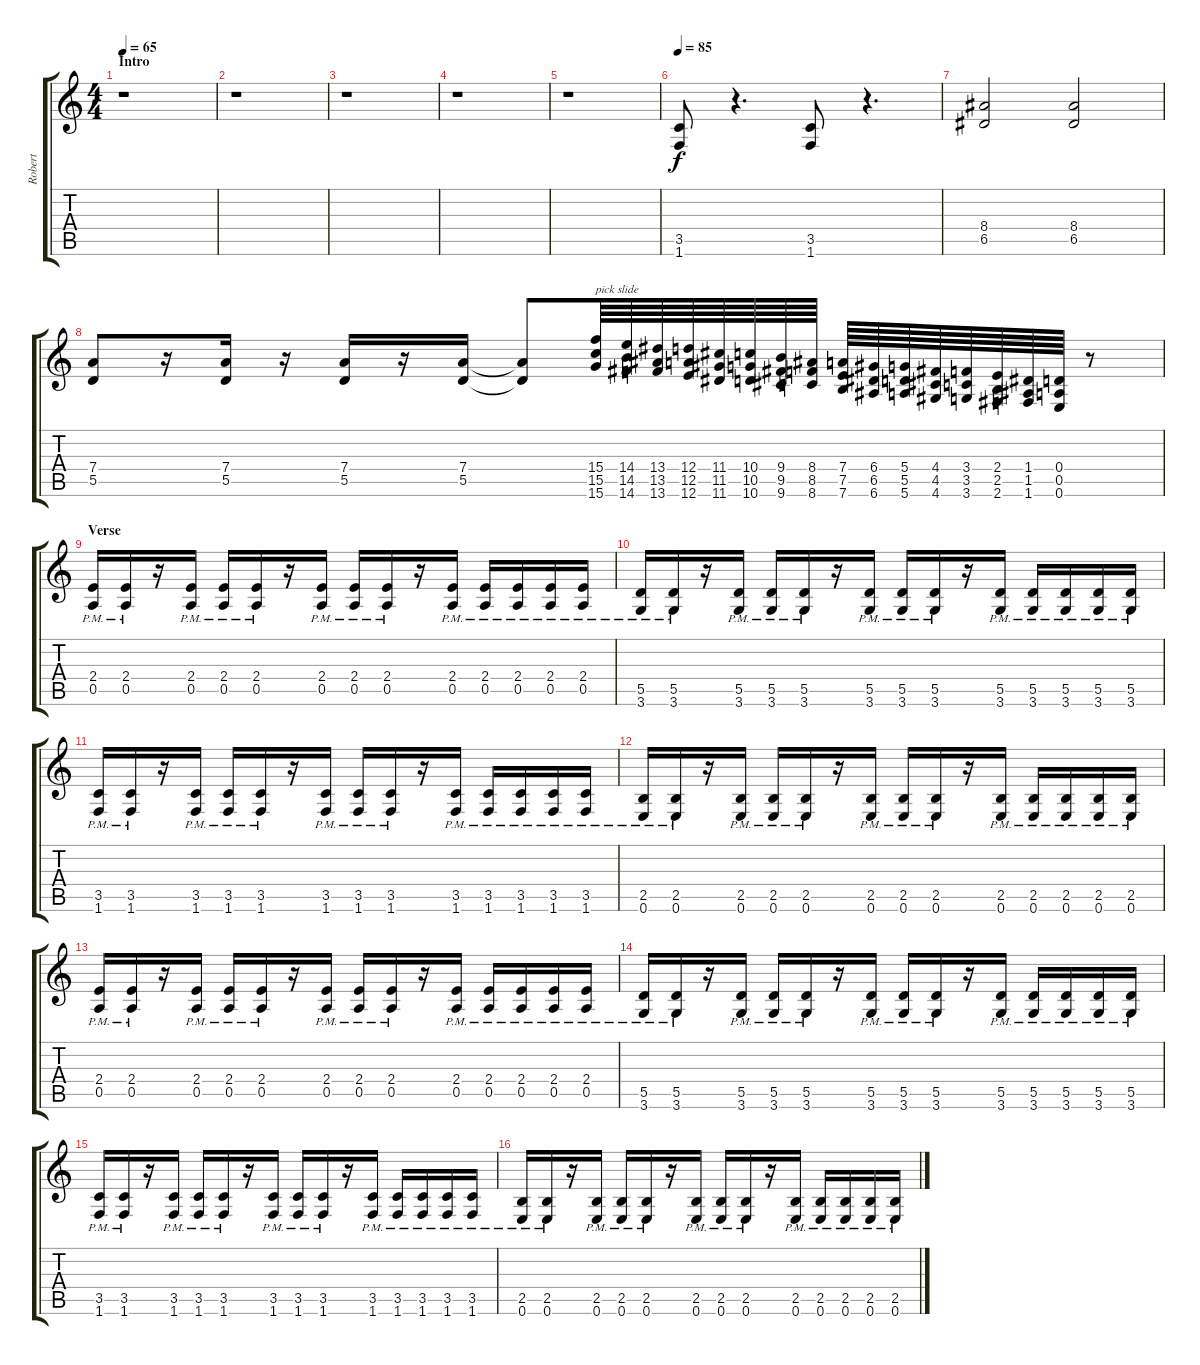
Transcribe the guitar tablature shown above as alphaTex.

\track ("Robert" "Robert") {instrument distortionguitar}
\staff {score tabs}
\tuning (E4 B3 G3 D3 A2 E2) {hide}
\ts (4 4)
\section ("" "Intro")
\tempo 65
\clef g2
\ks c
r.1{dy f instrument distortionguitar} |
r.1 |
r.1 |
r.1 |
r.1 |
\tempo 85
(3.5 1.6).8 r.4{d} (3.5 1.6).8 r.4{d} |
(8.4 6.5).2 (8.4 6.5).2 |
(7.4 5.5).8 r.16 (7.4 5.5).16 r.16 (7.4 5.5).16 r.16 (7.4 5.5).16 (7.4{t} 5.5{t}).8 (15.4 15.5 15.6).64{txt "pick slide"} (14.4 14.5 14.6).64 (13.4 13.5 13.6).64 (12.4 12.5 12.6).64 (11.4 11.5 11.6).64 (10.4 10.5 10.6).64 (9.4 9.5 9.6).64 (8.4 8.5 8.6).64 (7.4 7.5 7.6).64 (6.4 6.5 6.6).64 (5.4 5.5 5.6).64 (4.4 4.5 4.6).64 (3.4 3.5 3.6).64 (2.4 2.5 2.6).64 (1.4 1.5 1.6).64 (0.4 0.5 0.6).64 r.8 |
\section ("" "Verse")
(2.4{pm} 0.5{pm}).16 (2.4{pm} 0.5{pm}).16 r.16 (2.4{pm} 0.5{pm}).16 (2.4{pm} 0.5{pm}).16 (2.4{pm} 0.5{pm}).16 r.16 (2.4{pm} 0.5{pm}).16 (2.4{pm} 0.5{pm}).16 (2.4{pm} 0.5{pm}).16 r.16 (2.4{pm} 0.5{pm}).16 (2.4{pm} 0.5{pm}).16 (2.4{pm} 0.5{pm}).16 (2.4{pm} 0.5{pm}).16 (2.4{pm} 0.5{pm}).16 |
(5.5{pm} 3.6{pm}).16 (5.5{pm} 3.6{pm}).16 r.16 (5.5{pm} 3.6{pm}).16 (5.5{pm} 3.6{pm}).16 (5.5{pm} 3.6{pm}).16 r.16 (5.5{pm} 3.6{pm}).16 (5.5{pm} 3.6{pm}).16 (5.5{pm} 3.6{pm}).16 r.16 (5.5{pm} 3.6{pm}).16 (5.5{pm} 3.6{pm}).16 (5.5{pm} 3.6{pm}).16 (5.5{pm} 3.6{pm}).16 (5.5{pm} 3.6{pm}).16 |
(3.5{pm} 1.6{pm}).16 (3.5{pm} 1.6{pm}).16 r.16 (3.5{pm} 1.6{pm}).16 (3.5{pm} 1.6{pm}).16 (3.5{pm} 1.6{pm}).16 r.16 (3.5{pm} 1.6{pm}).16 (3.5{pm} 1.6{pm}).16 (3.5{pm} 1.6{pm}).16 r.16 (3.5{pm} 1.6{pm}).16 (3.5{pm} 1.6{pm}).16 (3.5{pm} 1.6{pm}).16 (3.5{pm} 1.6{pm}).16 (3.5{pm} 1.6{pm}).16 |
(2.5{pm} 0.6{pm}).16 (2.5{pm} 0.6{pm}).16 r.16 (2.5{pm} 0.6{pm}).16 (2.5{pm} 0.6{pm}).16 (2.5{pm} 0.6{pm}).16 r.16 (2.5{pm} 0.6{pm}).16 (2.5{pm} 0.6{pm}).16 (2.5{pm} 0.6{pm}).16 r.16 (2.5{pm} 0.6{pm}).16 (2.5{pm} 0.6{pm}).16 (2.5{pm} 0.6{pm}).16 (2.5{pm} 0.6{pm}).16 (2.5{pm} 0.6{pm}).16 |
(2.4{pm} 0.5{pm}).16 (2.4{pm} 0.5{pm}).16 r.16 (2.4{pm} 0.5{pm}).16 (2.4{pm} 0.5{pm}).16 (2.4{pm} 0.5{pm}).16 r.16 (2.4{pm} 0.5{pm}).16 (2.4{pm} 0.5{pm}).16 (2.4{pm} 0.5{pm}).16 r.16 (2.4{pm} 0.5{pm}).16 (2.4{pm} 0.5{pm}).16 (2.4{pm} 0.5{pm}).16 (2.4{pm} 0.5{pm}).16 (2.4{pm} 0.5{pm}).16 |
(5.5{pm} 3.6{pm}).16 (5.5{pm} 3.6{pm}).16 r.16 (5.5{pm} 3.6{pm}).16 (5.5{pm} 3.6{pm}).16 (5.5{pm} 3.6{pm}).16 r.16 (5.5{pm} 3.6{pm}).16 (5.5{pm} 3.6{pm}).16 (5.5{pm} 3.6{pm}).16 r.16 (5.5{pm} 3.6{pm}).16 (5.5{pm} 3.6{pm}).16 (5.5{pm} 3.6{pm}).16 (5.5{pm} 3.6{pm}).16 (5.5{pm} 3.6{pm}).16 |
(3.5{pm} 1.6{pm}).16 (3.5{pm} 1.6{pm}).16 r.16 (3.5{pm} 1.6{pm}).16 (3.5{pm} 1.6{pm}).16 (3.5{pm} 1.6{pm}).16 r.16 (3.5{pm} 1.6{pm}).16 (3.5{pm} 1.6{pm}).16 (3.5{pm} 1.6{pm}).16 r.16 (3.5{pm} 1.6{pm}).16 (3.5{pm} 1.6{pm}).16 (3.5{pm} 1.6{pm}).16 (3.5{pm} 1.6{pm}).16 (3.5{pm} 1.6{pm}).16 |
(2.5{pm} 0.6{pm}).16 (2.5{pm} 0.6{pm}).16 r.16 (2.5{pm} 0.6{pm}).16 (2.5{pm} 0.6{pm}).16 (2.5{pm} 0.6{pm}).16 r.16 (2.5{pm} 0.6{pm}).16 (2.5{pm} 0.6{pm}).16 (2.5{pm} 0.6{pm}).16 r.16 (2.5{pm} 0.6{pm}).16 (2.5{pm} 0.6{pm}).16 (2.5{pm} 0.6{pm}).16 (2.5{pm} 0.6{pm}).16 (2.5{pm} 0.6{pm}).16
